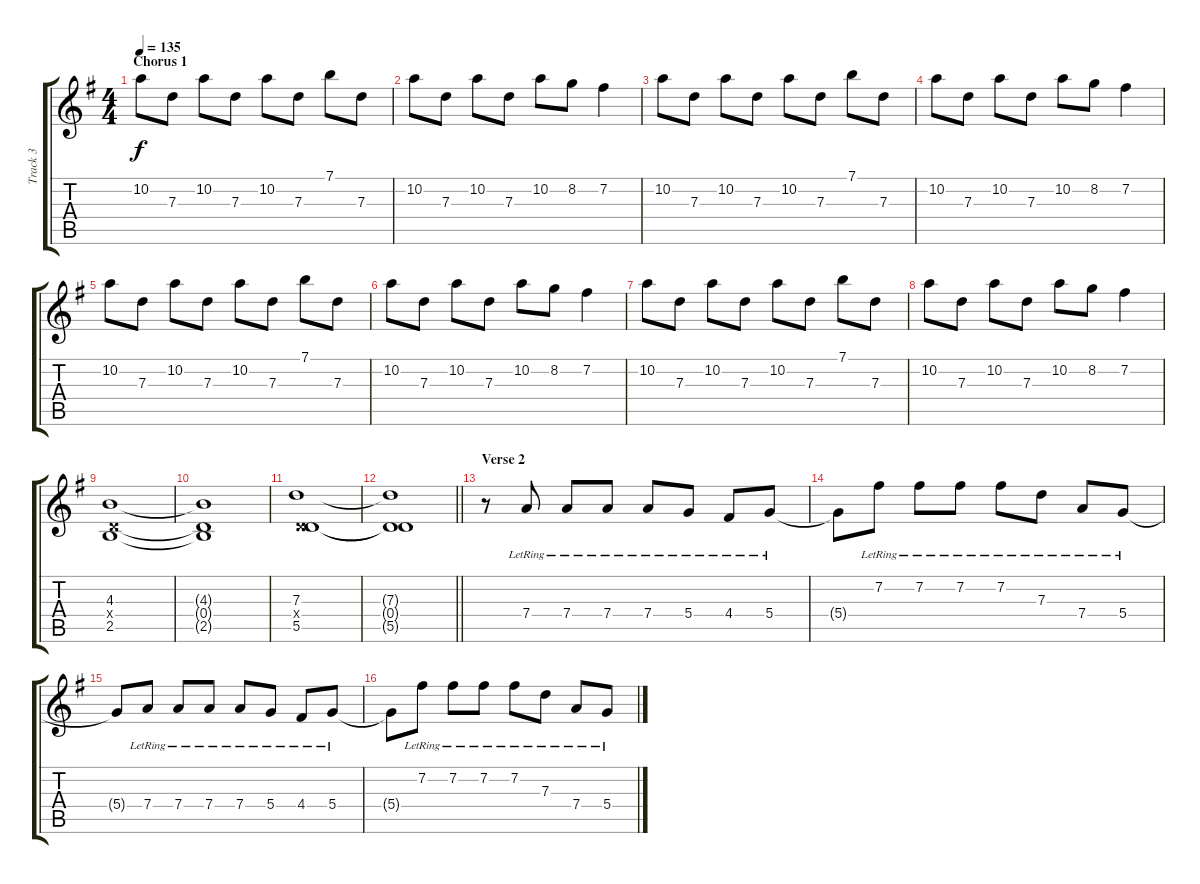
\track ("Track 3" "Track 3") {instrument overdrivenguitar}
\staff {score tabs}
\tuning (E4 B3 G3 D3 A2 D2) {hide}
\ts (4 4)
\section ("" "Chorus 1")
\tempo 135
\clef g2
\ks g
10.2.8{dy f} 7.3.8 10.2.8 7.3.8 10.2.8 7.3.8 7.1.8 7.3.8 |
10.2.8 7.3.8 10.2.8 7.3.8 10.2.8 8.2.8 7.2.4 |
10.2.8 7.3.8 10.2.8 7.3.8 10.2.8 7.3.8 7.1.8 7.3.8 |
10.2.8 7.3.8 10.2.8 7.3.8 10.2.8 8.2.8 7.2.4 |
10.2.8 7.3.8 10.2.8 7.3.8 10.2.8 7.3.8 7.1.8 7.3.8 |
10.2.8 7.3.8 10.2.8 7.3.8 10.2.8 8.2.8 7.2.4 |
10.2.8 7.3.8 10.2.8 7.3.8 10.2.8 7.3.8 7.1.8 7.3.8 |
10.2.8 7.3.8 10.2.8 7.3.8 10.2.8 8.2.8 7.2.4 |
(4.3 0.4{x} 2.5).1 |
(4.3{t} 0.4{t} 2.5{t}).1 |
(7.3 0.4{x} 5.5).1 |
\barLineRight lightlight
(7.3{t} 0.4{t} 5.5{t}).1 |
\section ("" "Verse 2")
r.8 7.4{lr}.8 7.4{lr}.8 7.4{lr}.8 7.4{lr}.8 5.4{lr}.8 4.4{lr}.8 5.4{lr}.8 |
5.4{t}.8 7.2{lr}.8 7.2{lr}.8 7.2{lr}.8 7.2{lr}.8 7.3{lr}.8 7.4{lr}.8 5.4{lr}.8 |
5.4{t}.8 7.4{lr}.8 7.4{lr}.8 7.4{lr}.8 7.4{lr}.8 5.4{lr}.8 4.4{lr}.8 5.4{lr}.8 |
5.4{t}.8 7.2{lr}.8 7.2{lr}.8 7.2{lr}.8 7.2{lr}.8 7.3{lr}.8 7.4{lr}.8 5.4{lr}.8
